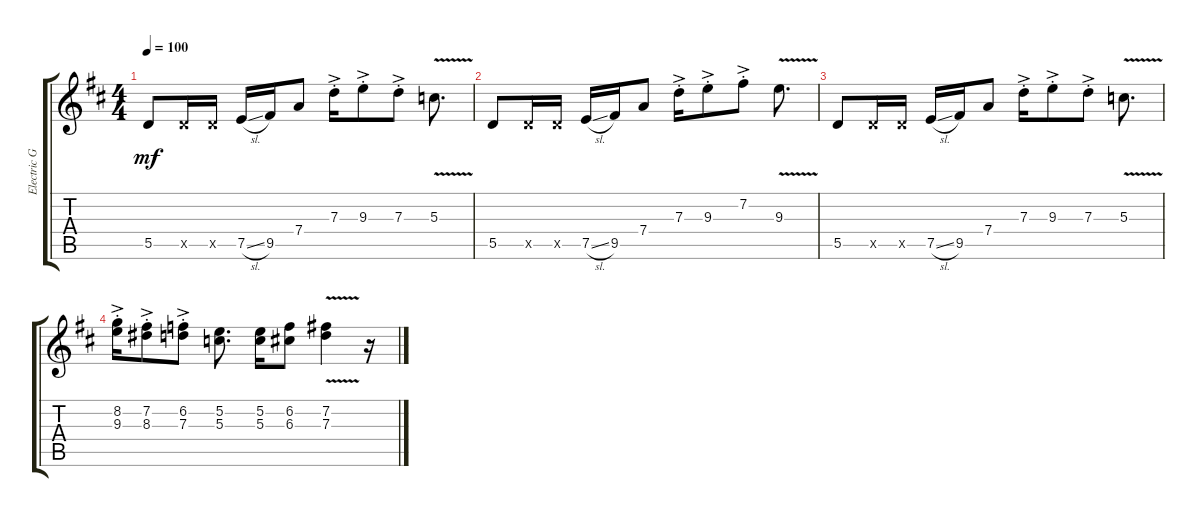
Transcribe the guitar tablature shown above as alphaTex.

\track ("Electric Guitar" "Electric G") {instrument electricguitarclean}
\staff {score tabs}
\tuning (E4 B3 G3 D3 A2 E2) {hide}
\ts (4 4)
\tempo 100
\clef g2
\ks d
5.5.8{dy mf instrument electricguitarclean} 5.5{x}.16 5.5{x}.16 7.5{sl}.16 9.5.16 7.4.8 7.3{ac st}.16 9.3{ac st}.8 7.3{ac st}.8 5.3{v}.8{d} |
5.5.8 5.5{x}.16 5.5{x}.16 7.5{sl}.16 9.5.16 7.4.8 7.3{ac st}.16 9.3{ac st}.8 7.2{ac st}.8 9.3{v}.8{d} |
5.5.8 5.5{x}.16 5.5{x}.16 7.5{sl}.16 9.5.16 7.4.8 7.3{ac st}.16 9.3{ac st}.8 7.3{ac st}.8 5.3{v}.8{d} |
(8.2{ac st} 9.3{ac st}).16 (7.2{ac st} 8.3{ac st}).8 (6.2{ac st} 7.3{ac st}).8 (5.2 5.3).8{d} (5.2 5.3).16 (6.2 6.3).8 (7.2{v} 7.3{v}).4 r.16
